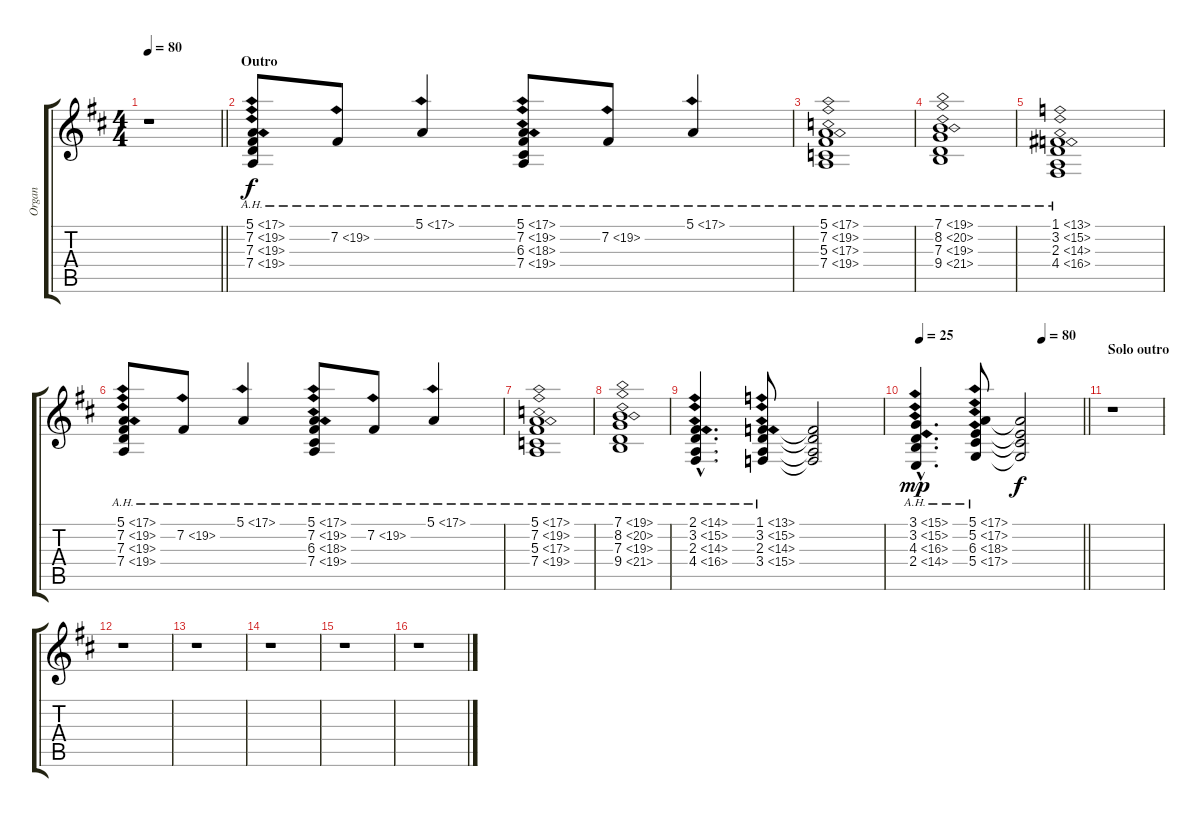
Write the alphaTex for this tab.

\track ("Organ" "Organ") {instrument churchorgan}
\staff {score tabs}
\tuning (E4 B3 G3 D3 A2 E2) {hide}
\ts (4 4)
\tempo 80
\clef g2
\barLineRight lightlight
\ks d
r.1{dy f} |
\section ("" "Outro")
(5.1{ah 12} 7.2{ah 12} 7.3{ah 12} 7.4{ah 12}).8 7.2{ah 12}.8 5.1{ah 12}.4 (5.1{ah 12} 7.2{ah 12} 6.3{ah 12} 7.4{ah 12}).8 7.2{ah 12}.8 5.1{ah 12}.4 |
(5.1{ah 12} 7.2{ah 12} 5.3{ah 12} 7.4{ah 12}).1 |
(7.1{ah 12} 8.2{ah 12} 7.3{ah 12} 9.4{ah 12}).1 |
(1.1{ah 12} 3.2{ah 12} 2.3{ah 12} 4.4{ah 12}).1 |
(5.1{ah 12} 7.2{ah 12} 7.3{ah 12} 7.4{ah 12}).8 7.2{ah 12}.8 5.1{ah 12}.4 (5.1{ah 12} 7.2{ah 12} 6.3{ah 12} 7.4{ah 12}).8 7.2{ah 12}.8 5.1{ah 12}.4 |
(5.1{ah 12} 7.2{ah 12} 5.3{ah 12} 7.4{ah 12}).1 |
(7.1{ah 12} 8.2{ah 12} 7.3{ah 12} 9.4{ah 12}).1 |
(2.1{ah 12 hac} 3.2{ah 12 hac} 2.3{ah 12 hac} 4.4{ah 12 hac}).4{d} (1.1{ah 12} 3.2{ah 12} 2.3{ah 12} 3.4{ah 12}).8 (1.1{t} 3.2{t} 2.3{t} 3.4{t}).2 |
\tempo 25
\tempo (80 0.75)
\barLineRight lightlight
(3.1{ah 12 hac} 3.2{ah 12 hac} 4.3{ah 12 hac} 2.4{ah 12 hac}).4{d dy mp} (5.1{ah 12} 5.2{ah 12} 6.3{ah 12} 5.4{ah 12}).8 (5.1{t} 5.2{t} 6.3{t} 5.4{t}).2{dy f} |
\section ("" "Solo outro")
r.1 |
r.1 |
r.1 |
r.1 |
r.1 |
r.1
